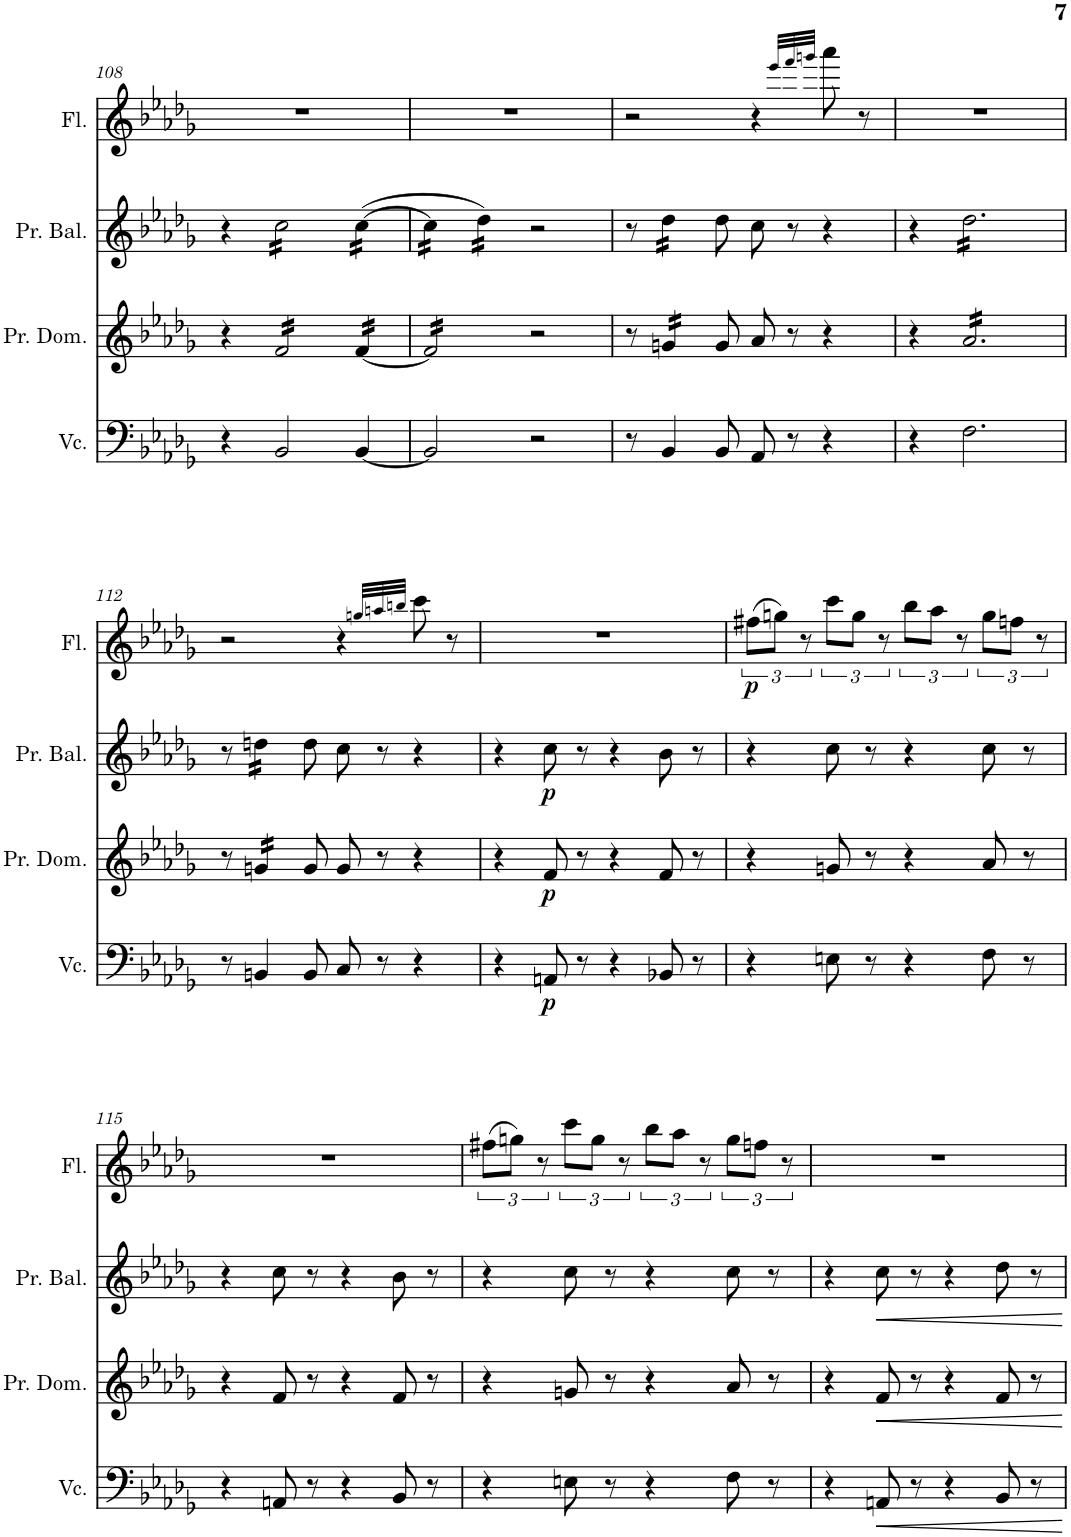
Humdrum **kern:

**kern	**dynam	**kern	**dynam	**kern	**dynam	**kern	**dynam
*part4	*part4	*part3	*part3	*part2	*part2	*part1	*part1
*staff4	*staff4	*staff3	*staff3	*staff2	*staff2	*staff1	*staff1
*I"Violoncello	*	*I"Prima Domra	*	*I"Prima Balalaika	*	*I"Flute	*
*I'Vc.	*	*I'Pr. Dom.	*	*I'Pr. Bal.	*	*I'Fl.	*
!!LO:PB:g=z
*clefF4	*	*clefG2	*	*clefG2	*	*clefG2	*
*k[b-e-a-d-g-]	*	*k[b-e-a-d-g-]	*	*k[b-e-a-d-g-]	*	*k[b-e-a-d-g-]	*
*M4/4	*	*M4/4	*	*M4/4	*	*M4/4	*
*met(c)	*	*met(c)	*	*met(c)	*	*met(c)	*
=108	=108	=108	=108	=108	=108	=108	=108
4r	.	4r	.	4r	.	1r	.
*	*	*tremolo	*	*	*	*	*
*	*	*	*	*tremolo	*	*	*
2BB-/	.	16f/LL	.	16cc\LL	.	.	.
.	.	16f/	.	16cc\	.	.	.
.	.	16f/	.	16cc\	.	.	.
.	.	16f/	.	16cc\	.	.	.
.	.	16f/	.	16cc\	.	.	.
.	.	16f/	.	16cc\	.	.	.
.	.	16f/	.	16cc\	.	.	.
.	.	16f/JJ	.	16cc\JJ	.	.	.
[4BB-/	.	[16f/LL	.	([16cc\LL	.	.	.
.	.	16f/	.	(16cc\	.	.	.
.	.	16f/	.	(16cc\	.	.	.
.	.	16f/JJ	.	(16cc\JJ	.	.	.
=109	=109	=109	=109	=109	=109	=109	=109
2BB-/]	.	16f/]LL	.	16cc\]LL	.	1r	.
.	.	16f/	.	16cc\	.	.	.
.	.	16f/	.	16cc\	.	.	.
.	.	16f/	.	16cc\JJ	.	.	.
.	.	16f/	.	16dd-\)LL	.	.	.
.	.	16f/	.	16dd-\)	.	.	.
.	.	16f/	.	16dd-\)	.	.	.
.	.	16f/JJ	.	16dd-\)JJ	.	.	.
2r	.	2r	.	2r	.	.	.
=110	=110	=110	=110	=110	=110	=110	=110
8r	.	8r	.	8r	.	2r	.
4BB-/	.	16gn/LL	.	16dd-\LL	.	.	.
.	.	16gn/	.	16dd-\	.	.	.
.	.	16gn/	.	16dd-\	.	.	.
.	.	16gn/JJ	.	16dd-\JJ	.	.	.
*	*	*	*	*Xtremolo	*	*	*
*	*	*Xtremolo	*	*	*	*	*
8BB-/	.	8g/	.	8dd-\	.	.	.
8AA-/	.	8a-/	.	8cc\	.	4r	.
8r	.	8r	.	8r	.	.	.
.	.	.	.	.	.	32qeee-/LLL	.
.	.	.	.	.	.	32qfff/	.
.	.	.	.	.	.	32qgggn/JJJ	.
4r	.	4r	.	4r	.	8aaa-\	.
.	.	.	.	.	.	8r	.
=111	=111	=111	=111	=111	=111	=111	=111
4r	.	4r	.	4r	.	1r	.
*	*	*tremolo	*	*	*	*	*
*	*	*	*	*tremolo	*	*	*
2.F\	.	16a-/LL	.	16dd-\LL	.	.	.
.	.	16a-/	.	16dd-\	.	.	.
.	.	16a-/	.	16dd-\	.	.	.
.	.	16a-/	.	16dd-\	.	.	.
.	.	16a-/	.	16dd-\	.	.	.
.	.	16a-/	.	16dd-\	.	.	.
.	.	16a-/	.	16dd-\	.	.	.
.	.	16a-/	.	16dd-\	.	.	.
.	.	16a-/	.	16dd-\	.	.	.
.	.	16a-/	.	16dd-\	.	.	.
.	.	16a-/	.	16dd-\	.	.	.
.	.	16a-/JJ	.	16dd-\JJ	.	.	.
!!LO:LB:g=z
=112	=112	=112	=112	=112	=112	=112	=112
8r	.	8r	.	8r	.	2r	.
4BBn/	.	16gn/LL	.	16ddn\LL	.	.	.
.	.	16gn/	.	16ddn\	.	.	.
.	.	16gn/	.	16ddn\	.	.	.
.	.	16gn/JJ	.	16ddn\JJ	.	.	.
*	*	*	*	*Xtremolo	*	*	*
*	*	*Xtremolo	*	*	*	*	*
8BB/	.	8g/	.	8dd\	.	.	.
8C/	.	8g/	.	8cc\	.	4r	.
8r	.	8r	.	8r	.	.	.
.	.	.	.	.	.	32qggn/LLL	.
.	.	.	.	.	.	32qaan/	.
.	.	.	.	.	.	32qbbn/JJJ	.
4r	.	4r	.	4r	.	8ccc\	.
.	.	.	.	.	.	8r	.
=113	=113	=113	=113	=113	=113	=113	=113
4r	.	4r	.	4r	.	1r	.
!	!LO:DY:b	!	!LO:DY:b	!	!LO:DY:b	!	!
8AAn/	p	8f/	p	8cc\	p	.	.
8r	.	8r	.	8r	.	.	.
4r	.	4r	.	4r	.	.	.
8BB-X/	.	8f/	.	8b-\	.	.	.
8r	.	8r	.	8r	.	.	.
=114	=114	=114	=114	=114	=114	=114	=114
!	!	!	!	!	!	!	!LO:DY:b
4r	.	4r	.	4r	.	(12ff#X\L	p
.	.	.	.	.	.	12ggn\J)	.
.	.	.	.	.	.	12r	.
8En\	.	8gn/	.	8cc\	.	12ccc\L	.
.	.	.	.	.	.	12gg\J	.
8r	.	8r	.	8r	.	.	.
.	.	.	.	.	.	12r	.
4r	.	4r	.	4r	.	12bb-\L	.
.	.	.	.	.	.	12aa-\J	.
.	.	.	.	.	.	12r	.
8F\	.	8a-/	.	8cc\	.	12gg\L	.
.	.	.	.	.	.	12ffn\J	.
8r	.	8r	.	8r	.	.	.
.	.	.	.	.	.	12r	.
!!LO:LB:g=z
=115	=115	=115	=115	=115	=115	=115	=115
4r	.	4r	.	4r	.	1r	.
8AAn/	.	8f/	.	8cc\	.	.	.
8r	.	8r	.	8r	.	.	.
4r	.	4r	.	4r	.	.	.
8BB-/	.	8f/	.	8b-\	.	.	.
8r	.	8r	.	8r	.	.	.
=116	=116	=116	=116	=116	=116	=116	=116
4r	.	4r	.	4r	.	(12ff#X\L	.
.	.	.	.	.	.	12ggn\J)	.
.	.	.	.	.	.	12r	.
8En\	.	8gn/	.	8cc\	.	12ccc\L	.
.	.	.	.	.	.	12gg\J	.
8r	.	8r	.	8r	.	.	.
.	.	.	.	.	.	12r	.
4r	.	4r	.	4r	.	12bb-\L	.
.	.	.	.	.	.	12aa-\J	.
.	.	.	.	.	.	12r	.
8F\	.	8a-/	.	8cc\	.	12gg\L	.
.	.	.	.	.	.	12ffn\J	.
8r	.	8r	.	8r	.	.	.
.	.	.	.	.	.	12r	.
=117	=117	=117	=117	=117	=117	=117	=117
4r	.	4r	.	4r	.	1r	.
8AAn/	.	8f/	.	8cc\	.	.	.
8r	.	8r	.	8r	.	.	.
4r	.	4r	.	4r	.	.	.
8BB-/	.	8f/	.	8dd-\	.	.	.
8r	.	8r	.	8r	.	.	.
=	=	=	=	=	=	=	=
*-	*-	*-	*-	*-	*-	*-	*-
